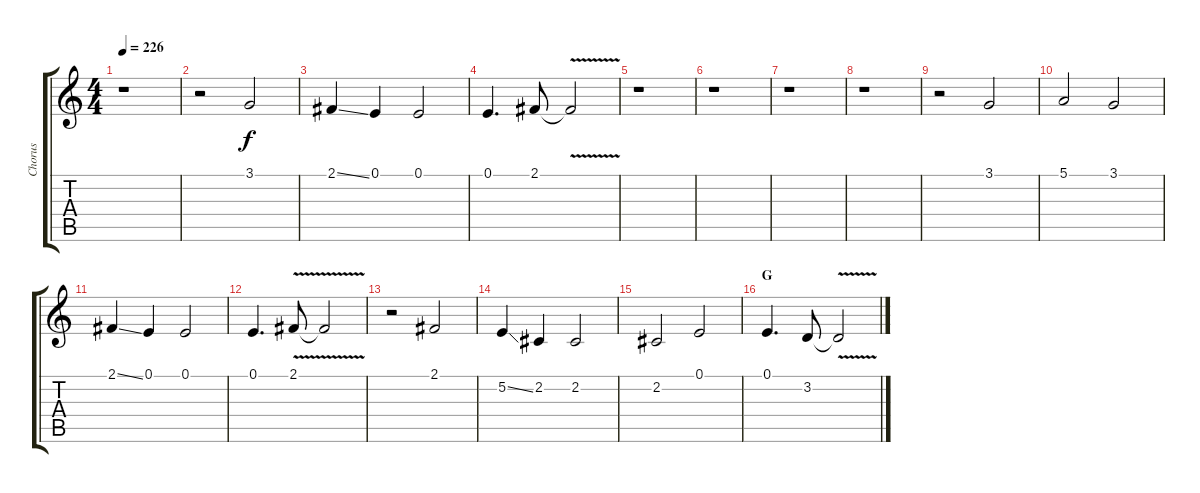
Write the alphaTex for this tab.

\track ("Chorus" "Chorus") {instrument altosax}
\staff {score tabs}
\tuning (E4 B3 G3 D3 A2 E2) {hide}
\ts (4 4)
\tempo 226
\clef g2
\ks c
r.1{dy f} |
r.2 3.1.2 |
2.1{ss}.4 0.1.4 0.1.2 |
0.1.4{d} 2.1.8 2.1{v t}.2 |
r.1 |
r.1 |
r.1 |
r.1 |
r.2 3.1.2 |
5.1.2 3.1.2 |
2.1{ss}.4 0.1.4 0.1.2 |
0.1.4{d} 2.1{v}.8 2.1{t}.2 |
r.2 2.1.2 |
5.2{ss}.4 2.2.4 2.2.2 |
2.2.2 0.1.2 |
\section ("" "G")
0.1.4{d} 3.2.8 3.2{v t}.2
